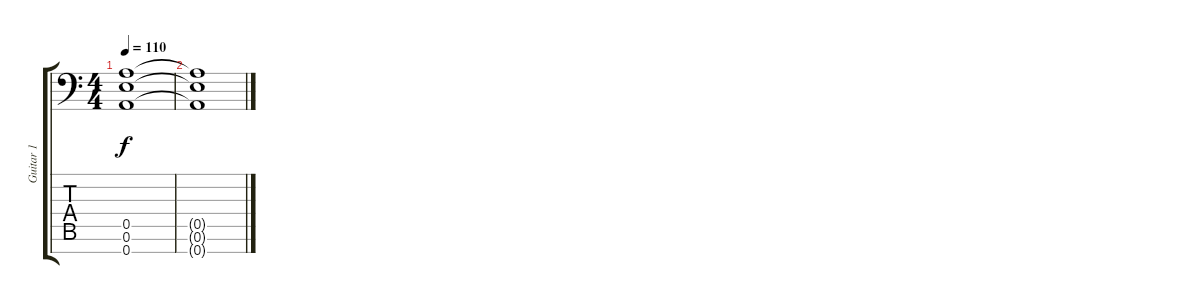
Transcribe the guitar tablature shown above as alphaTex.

\track ("Guitar 1" "Guitar 1") {instrument distortionguitar}
\staff {score tabs}
\tuning (E4 B3 G3 D3 A2 E2 A1) {hide}
\ts (4 4)
\tempo 110
\clef f4
\ks c
(0.5 0.6 0.7).1{dy f} |
(0.5{t} 0.6{t} 0.7{t}).1
